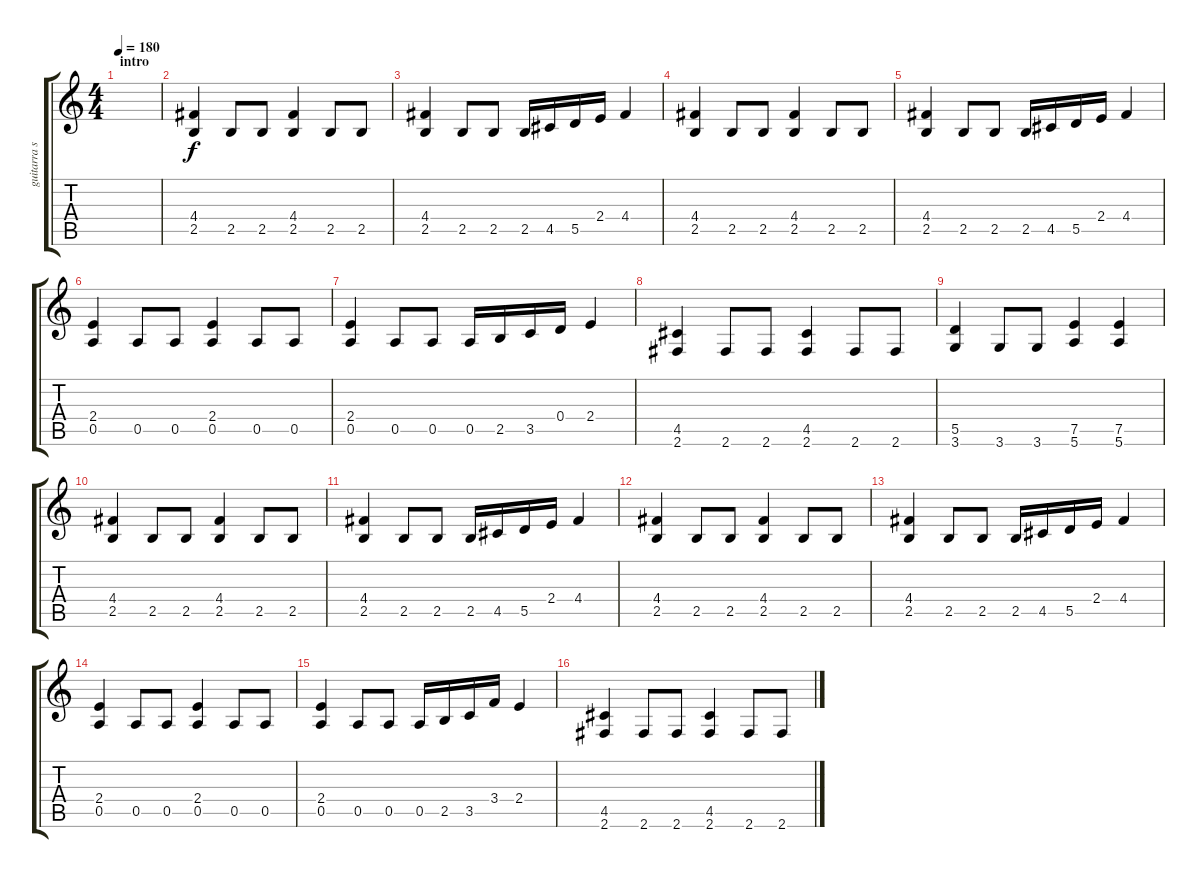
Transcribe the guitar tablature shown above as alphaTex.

\track ("guitarra solista" "guitarra s") {instrument overdrivenguitar}
\staff {score tabs}
\tuning (E4 B3 G3 D3 A2 E2) {hide}
\ts (4 4)
\section ("" "intro")
\tempo 180
\clef g2
\ks c
|
(4.4 2.5).4 2.5.8 2.5.8 (4.4 2.5).4 2.5.8 2.5.8 |
(4.4 2.5).4 2.5.8 2.5.8 2.5.16 4.5.16 5.5.16 2.4.16 4.4.4 |
(4.4 2.5).4 2.5.8 2.5.8 (4.4 2.5).4 2.5.8 2.5.8 |
(4.4 2.5).4 2.5.8 2.5.8 2.5.16 4.5.16 5.5.16 2.4.16 4.4.4 |
(2.4 0.5).4 0.5.8 0.5.8 (2.4 0.5).4 0.5.8 0.5.8 |
(2.4 0.5).4 0.5.8 0.5.8 0.5.16 2.5.16 3.5.16 0.4.16 2.4.4 |
(4.5 2.6).4 2.6.8 2.6.8 (4.5 2.6).4 2.6.8 2.6.8 |
(5.5 3.6).4 3.6.8 3.6.8 (7.5 5.6).4 (7.5 5.6).4 |
(4.4 2.5).4 2.5.8 2.5.8 (4.4 2.5).4 2.5.8 2.5.8 |
(4.4 2.5).4 2.5.8 2.5.8 2.5.16 4.5.16 5.5.16 2.4.16 4.4.4 |
(4.4 2.5).4 2.5.8 2.5.8 (4.4 2.5).4 2.5.8 2.5.8 |
(4.4 2.5).4 2.5.8 2.5.8 2.5.16 4.5.16 5.5.16 2.4.16 4.4.4 |
(2.4 0.5).4 0.5.8 0.5.8 (2.4 0.5).4 0.5.8 0.5.8 |
(2.4 0.5).4 0.5.8 0.5.8 0.5.16 2.5.16 3.5.16 3.4.16 2.4.4 |
(4.5 2.6).4 2.6.8 2.6.8 (4.5 2.6).4 2.6.8 2.6.8
